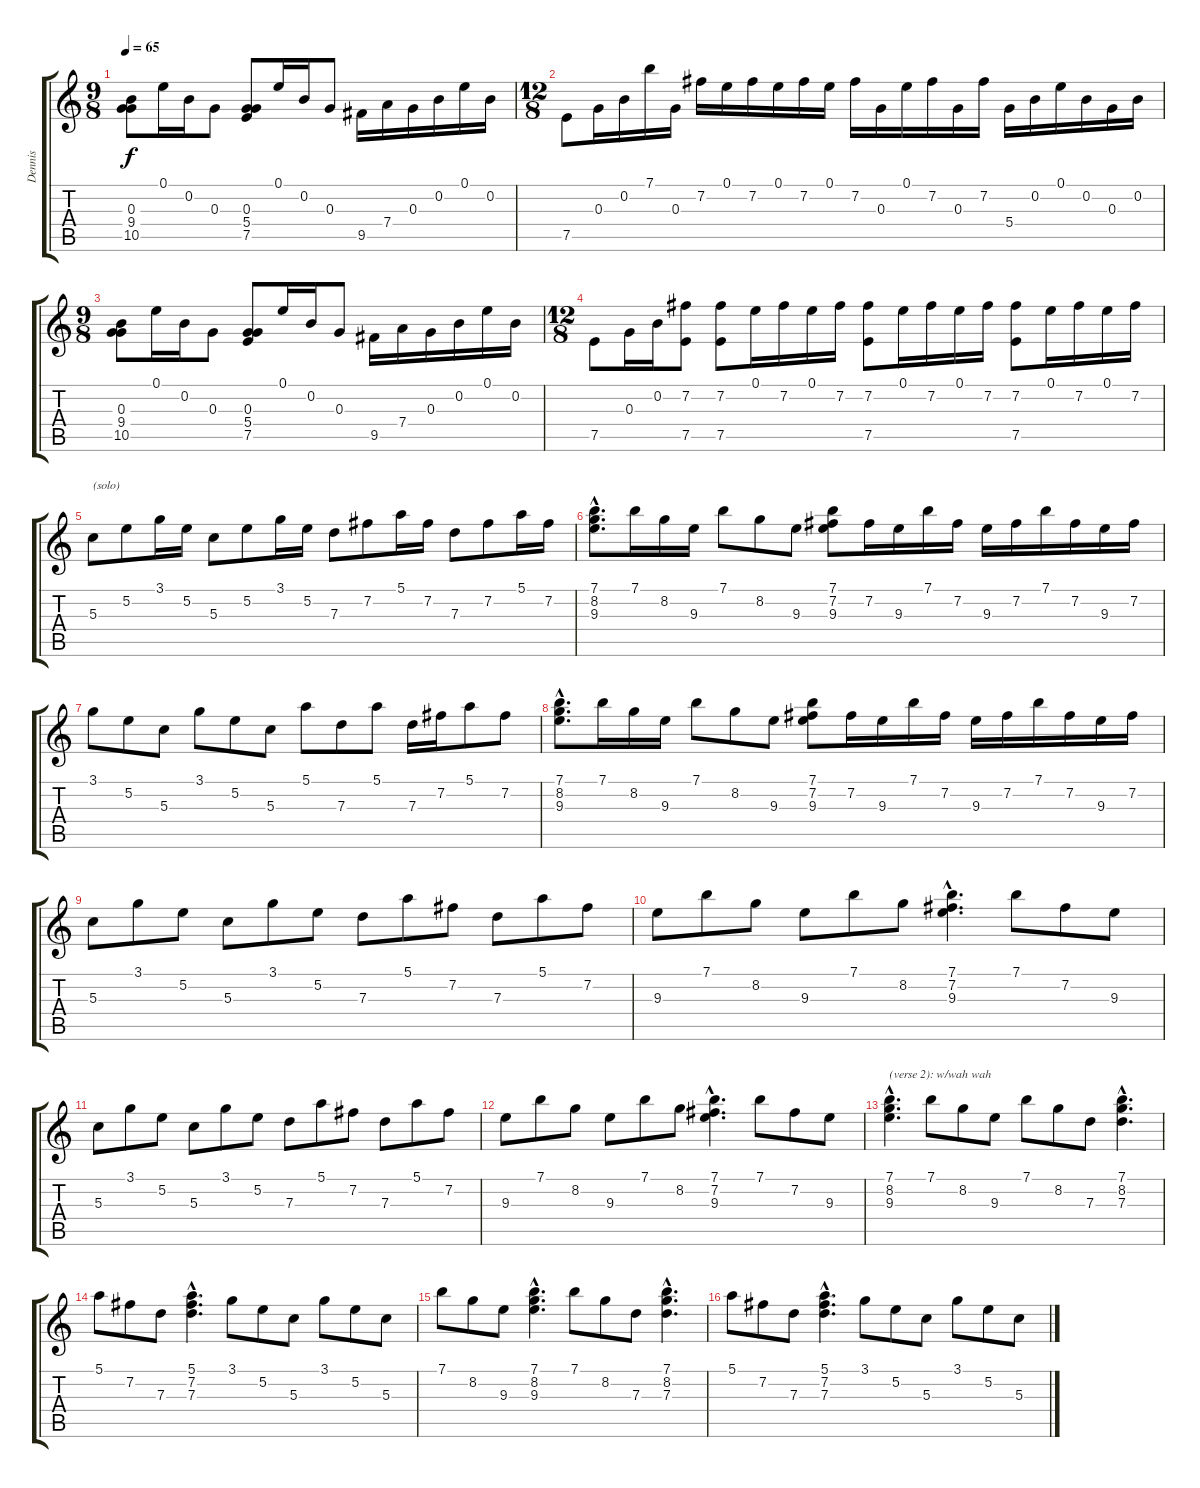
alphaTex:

\track ("Dennis" "Dennis") {instrument acousticguitarsteel}
\staff {score tabs}
\tuning (E4 B3 G3 D3 A2 E2) {hide}
\ts (9 8)
\tempo 65
\clef g2
\ks c
(0.3 9.4 10.5).8{dy f} 0.1.16 0.2.16 0.3.8 (0.3 5.4 7.5).8 0.1.16 0.2.16 0.3.8 9.5.16 7.4.16 0.3.16 0.2.16 0.1.16 0.2.16 |
\ts (12 8)
7.5.8 0.3.16 0.2.16 7.1.16 0.3.16 7.2.16 0.1.16 7.2.16 0.1.16 7.2.16 0.1.16 7.2.16 0.3.16 0.1.16 7.2.16 0.3.16 7.2.16 5.4.16 0.2.16 0.1.16 0.2.16 0.3.16 0.2.16 |
\ts (9 8)
(0.3 9.4 10.5).8 0.1.16 0.2.16 0.3.8 (0.3 5.4 7.5).8 0.1.16 0.2.16 0.3.8 9.5.16 7.4.16 0.3.16 0.2.16 0.1.16 0.2.16 |
\ts (12 8)
7.5.8 0.3.16 0.2.16 (7.2 7.5).8 (7.2 7.5).8 0.1.16 7.2.16 0.1.16 7.2.16 (7.2 7.5).8 0.1.16 7.2.16 0.1.16 7.2.16 (7.2 7.5).8 0.1.16 7.2.16 0.1.16 7.2.16 |
5.3.8{txt "(solo)"} 5.2.8 3.1.16 5.2.16 5.3.8 5.2.8 3.1.16 5.2.16 7.3.8 7.2.8 5.1.16 7.2.16 7.3.8 7.2.8 5.1.16 7.2.16 |
(7.1{hac} 8.2{hac} 9.3{hac}).8{d} 7.1.16 8.2.16 9.3.16 7.1.8 8.2.8 9.3.8 (7.1 7.2 9.3).8 7.2.16 9.3.16 7.1.16 7.2.16 9.3.16 7.2.16 7.1.16 7.2.16 9.3.16 7.2.16 |
3.1.8 5.2.8 5.3.8 3.1.8 5.2.8 5.3.8 5.1.8 7.3.8 5.1.8 7.3.16 7.2.16 5.1.8 7.2.8 |
(7.1{hac} 8.2{hac} 9.3{hac}).8{d} 7.1.16 8.2.16 9.3.16 7.1.8 8.2.8 9.3.8 (7.1 7.2 9.3).8 7.2.16 9.3.16 7.1.16 7.2.16 9.3.16 7.2.16 7.1.16 7.2.16 9.3.16 7.2.16 |
5.3.8 3.1.8 5.2.8 5.3.8 3.1.8 5.2.8 7.3.8 5.1.8 7.2.8 7.3.8 5.1.8 7.2.8 |
9.3.8 7.1.8 8.2.8 9.3.8 7.1.8 8.2.8 (7.1{hac} 7.2{hac} 9.3{hac}).4{d} 7.1.8 7.2.8 9.3.8 |
5.3.8 3.1.8 5.2.8 5.3.8 3.1.8 5.2.8 7.3.8 5.1.8 7.2.8 7.3.8 5.1.8 7.2.8 |
9.3.8 7.1.8 8.2.8 9.3.8 7.1.8 8.2.8 (7.1{hac} 7.2{hac} 9.3{hac}).4{d} 7.1.8 7.2.8 9.3.8 |
(7.1{hac} 8.2{hac} 9.3{hac}).4{d txt "(verse 2): w/wah wah"} 7.1.8 8.2.8 9.3.8 7.1.8 8.2.8 7.3.8 (7.1{hac} 8.2{hac} 7.3{hac}).4{d} |
5.1.8 7.2.8 7.3.8 (5.1{hac} 7.2{hac} 7.3{hac}).4{d} 3.1.8 5.2.8 5.3.8 3.1.8 5.2.8 5.3.8 |
7.1.8 8.2.8 9.3.8 (7.1{hac} 8.2{hac} 9.3{hac}).4{d} 7.1.8 8.2.8 7.3.8 (7.1{hac} 8.2{hac} 7.3{hac}).4{d} |
5.1.8 7.2.8 7.3.8 (5.1{hac} 7.2{hac} 7.3{hac}).4{d} 3.1.8 5.2.8 5.3.8 3.1.8 5.2.8 5.3.8
